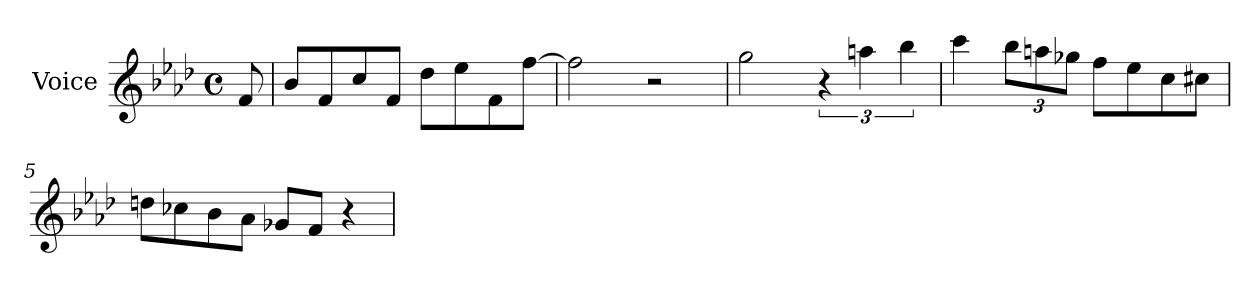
**kern
*part1
*staff1
*I"Voice
*I'Voice
*clefG2
*k[b-e-a-d-]
*M4/4
*met(c)
=
8f/
=1
8b-/L
8f/
8cc/
8f/J
8dd-\L
8ee-\
8f\
[>8ff\J
=2
2ff\]
2rcc
=3
2gg\
6r
6aan\
6bb-\
=4
4ccc\
12bb-\L
12aan\
12gg-X\J
8ff\L
8ee-\
8cc\
8cc#X\J
=5
8ddn\L
8cc-X\
8b-\
8a-\J
8g-X/L
8f/J
4r
=
*-
